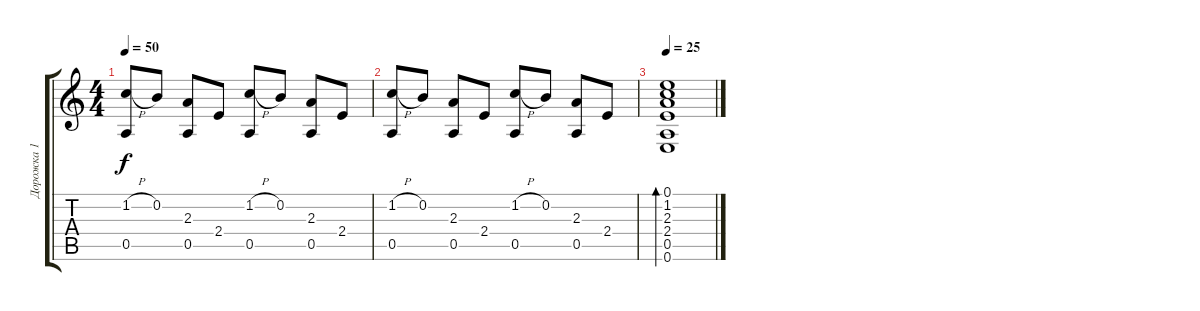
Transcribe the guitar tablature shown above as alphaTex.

\track ("Дорожка 1" "Дорожка 1") {instrument acousticguitarsteel}
\staff {score tabs}
\tuning (E4 B3 G3 D3 A2 E2) {hide}
\ts (4 4)
\tempo 50
\clef g2
\ks c
(1.2{h} 0.5).8{dy f} 0.2.8 (2.3 0.5).8 2.4.8 (1.2{h} 0.5).8 0.2.8 (2.3 0.5).8 2.4.8 |
(1.2{h} 0.5).8 0.2.8 (2.3 0.5).8 2.4.8 (1.2{h} 0.5).8 0.2.8 (2.3 0.5).8 2.4.8 |
\tempo 25
(0.1 1.2 2.3 2.4 0.5 0.6).1{bd 480}
